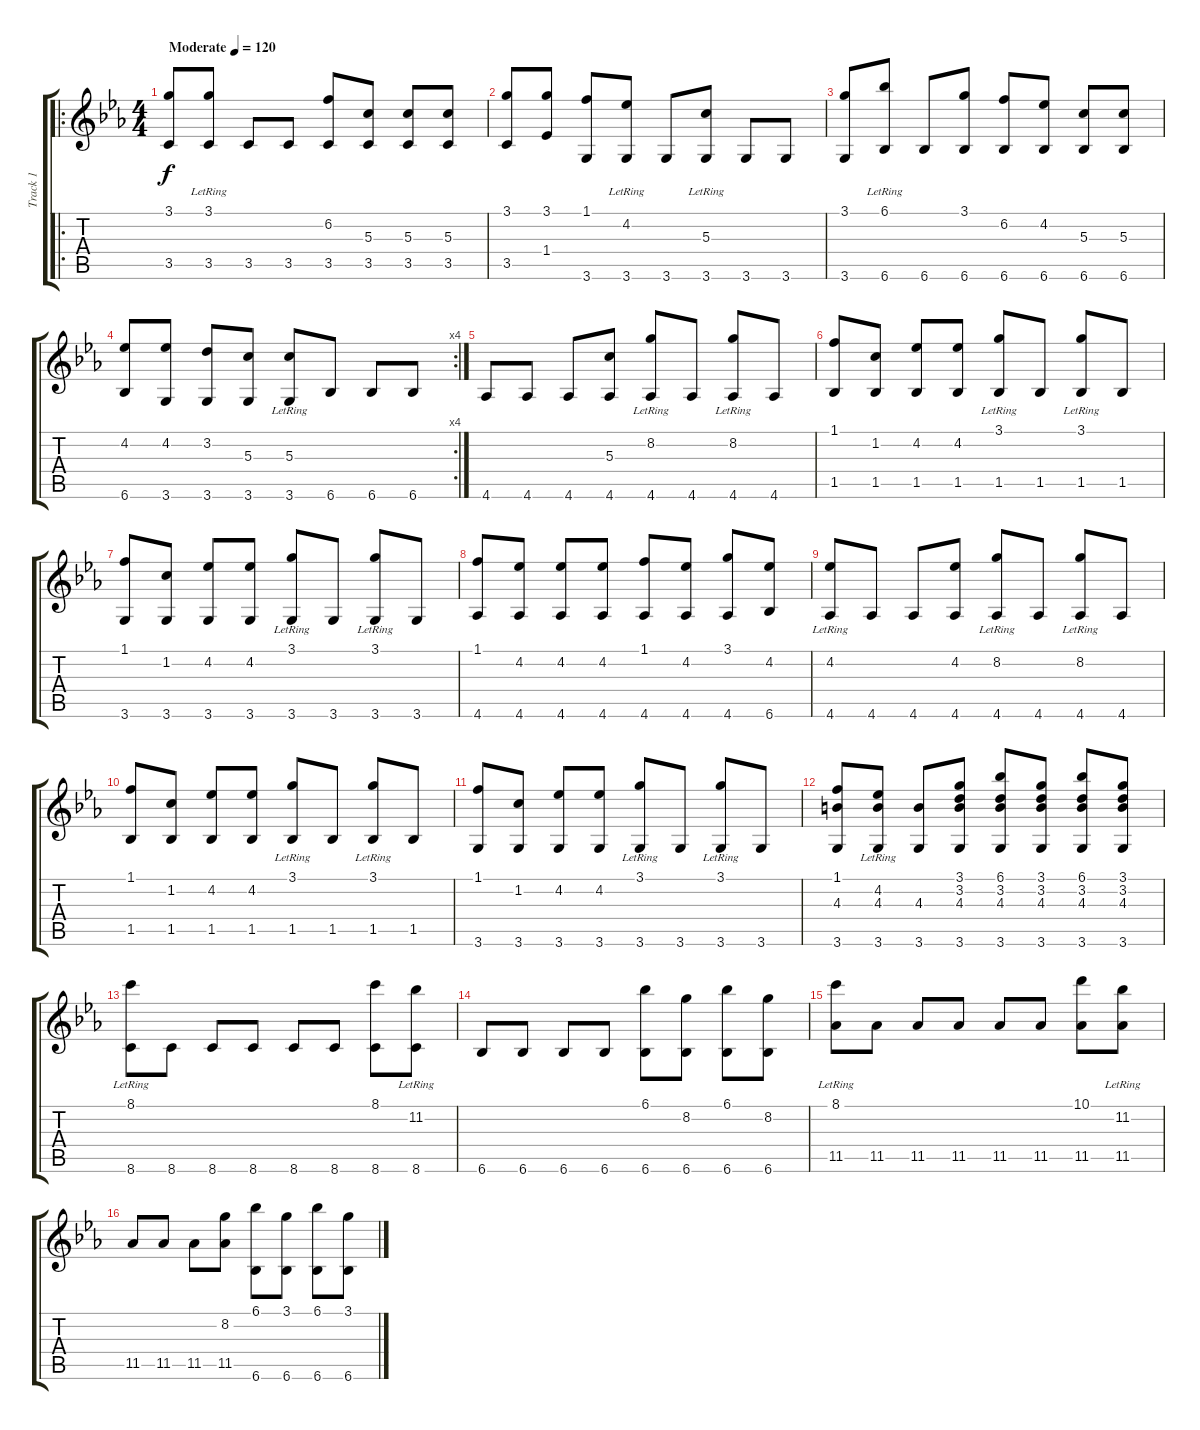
\track ("Track 1" "Track 1") {instrument acousticguitarsteel}
\staff {score tabs}
\tuning (E4 B3 G3 D3 A2 E2) {hide}
\ro
\ts (4 4)
\tempo (120 "Moderate")
\clef g2
\ks eb
(3.1 3.5).8{dy f instrument acousticguitarsteel} (3.1{lr} 3.5).8 3.5.8 3.5.8 (6.2 3.5).8 (5.3 3.5).8 (5.3 3.5).8 (5.3 3.5).8 |
(3.1 3.5).8 (3.1 1.4).8 (1.1 3.6).8 (4.2{lr} 3.6).8 3.6.8 (5.3{lr} 3.6).8 3.6.8 3.6.8 |
(3.1 3.6).8 (6.1{lr} 6.6).8 6.6.8 (3.1 6.6).8 (6.2 6.6).8 (4.2 6.6).8 (5.3 6.6).8 (5.3 6.6).8 |
\rc 4
(4.2 6.6).8 (4.2 3.6).8 (3.2 3.6).8 (5.3 3.6).8 (5.3{lr} 3.6).8 6.6.8 6.6.8 6.6.8 |
4.6.8 4.6.8 4.6.8 (5.3 4.6).8 (8.2{lr} 4.6).8 4.6.8 (8.2{lr} 4.6).8 4.6.8 |
(1.1 1.5).8 (1.2 1.5).8 (4.2 1.5).8 (4.2 1.5).8 (3.1{lr} 1.5).8 1.5.8 (3.1{lr} 1.5).8 1.5.8 |
(1.1 3.6).8 (1.2 3.6).8 (4.2 3.6).8 (4.2 3.6).8 (3.1{lr} 3.6).8 3.6.8 (3.1{lr} 3.6).8 3.6.8 |
(1.1 4.6).8 (4.2 4.6).8 (4.2 4.6).8 (4.2 4.6).8 (1.1 4.6).8 (4.2 4.6).8 (3.1 4.6).8 (4.2 6.6).8 |
(4.2{lr} 4.6).8 4.6.8 4.6.8 (4.2 4.6).8 (8.2{lr} 4.6).8 4.6.8 (8.2{lr} 4.6).8 4.6.8 |
(1.1 1.5).8 (1.2 1.5).8 (4.2 1.5).8 (4.2 1.5).8 (3.1{lr} 1.5).8 1.5.8 (3.1{lr} 1.5).8 1.5.8 |
(1.1 3.6).8 (1.2 3.6).8 (4.2 3.6).8 (4.2 3.6).8 (3.1{lr} 3.6).8 3.6.8 (3.1{lr} 3.6).8 3.6.8 |
(1.1 4.3 3.6).8 (4.2{lr} 4.3 3.6).8 (4.3 3.6).8 (3.1 3.2 4.3 3.6).8 (6.1 3.2 4.3 3.6).8 (3.1 3.2 4.3 3.6).8 (6.1 3.2 4.3 3.6).8 (3.1 3.2 4.3 3.6).8 |
(8.1{lr} 8.6).8 8.6.8 8.6.8 8.6.8 8.6.8 8.6.8 (8.1 8.6).8 (11.2{lr} 8.6).8 |
6.6.8 6.6.8 6.6.8 6.6.8 (6.1 6.6).8 (8.2 6.6).8 (6.1 6.6).8 (8.2 6.6).8 |
(8.1{lr} 11.5).8 11.5.8 11.5.8 11.5.8 11.5.8 11.5.8 (10.1 11.5).8 (11.2{lr} 11.5).8 |
11.5.8 11.5.8 11.5.8 (8.2 11.5).8 (6.1 6.6).8 (3.1 6.6).8 (6.1 6.6).8 (3.1 6.6).8
